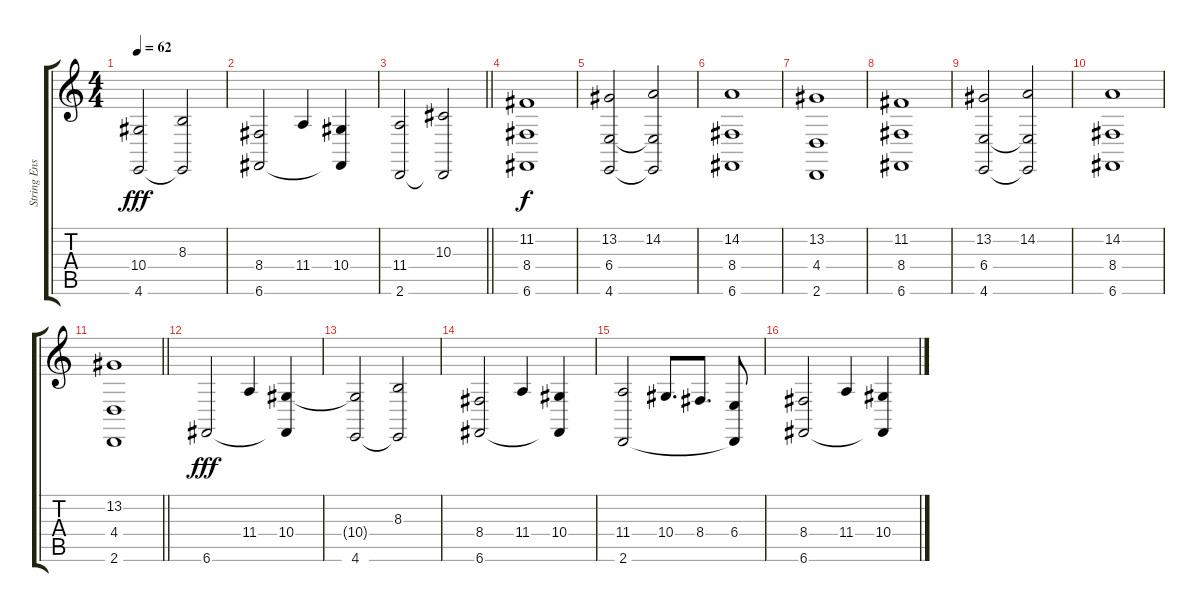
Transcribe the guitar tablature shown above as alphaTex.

\track ("String Ensemble" "String Ens") {instrument stringensemble1}
\staff {score tabs}
\tuning (C4 G3 Eb3 Bb2 F2 C2) {hide}
\ts (4 4)
\tempo 62
\clef g2
\ks c
(10.4{t} 4.6).2{dy fff} (8.3 4.6{t}).2 |
(8.4 6.6).2 11.4.4 (10.4 6.6{t}).4 |
\barLineRight lightlight
(11.4 2.6).2 (10.3 2.6{t}).2 |
(11.2 8.4 6.6).1{dy f} |
(13.2 6.4 4.6).2 (14.2 6.4{t} 4.6{t}).2 |
(14.2 8.4 6.6).1 |
(13.2 4.4 2.6).1 |
(11.2 8.4 6.6).1 |
(13.2 6.4 4.6).2 (14.2 6.4{t} 4.6{t}).2 |
(14.2 8.4 6.6).1 |
\barLineRight lightlight
(13.2 4.4 2.6).1 |
6.6.2{dy fff} 11.4.4 (10.4 6.6{t}).4 |
(10.4{t} 4.6).2 (8.3 4.6{t}).2 |
(8.4 6.6).2 11.4.4 (10.4 6.6{t}).4 |
(11.4 2.6).2 10.4.8{d} 8.4.8{d} (6.4 2.6{t}).8 |
(8.4 6.6).2 11.4.4 (10.4 6.6{t}).4
